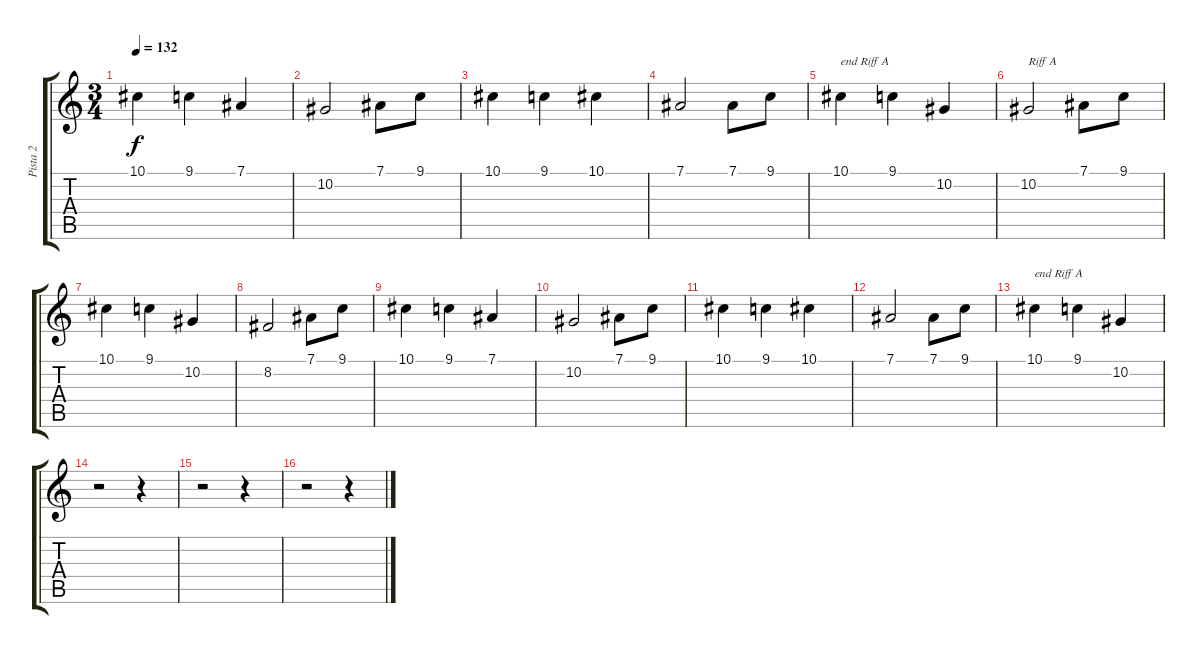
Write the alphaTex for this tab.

\track ("Pista 2" "Pista 2") {instrument fiddle}
\staff {score tabs}
\tuning (Eb4 Bb3 Gb3 Db3 Ab2 Eb2) {hide}
\ts (3 4)
\tempo 132
\clef g2
\ks c
10.1.4{dy f} 9.1.4 7.1.4 |
10.2.2 7.1.8 9.1.8 |
10.1.4 9.1.4 10.1.4 |
7.1.2 7.1.8 9.1.8 |
10.1.4{txt "end Riff A"} 9.1.4 10.2.4 |
10.2.2{txt "Riff A"} 7.1.8 9.1.8 |
10.1.4 9.1.4 10.2.4 |
8.2.2 7.1.8 9.1.8 |
10.1.4 9.1.4 7.1.4 |
10.2.2 7.1.8 9.1.8 |
10.1.4 9.1.4 10.1.4 |
7.1.2 7.1.8 9.1.8 |
10.1.4{txt "end Riff A"} 9.1.4 10.2.4 |
r.2 r.4 |
r.2 r.4 |
r.2 r.4
